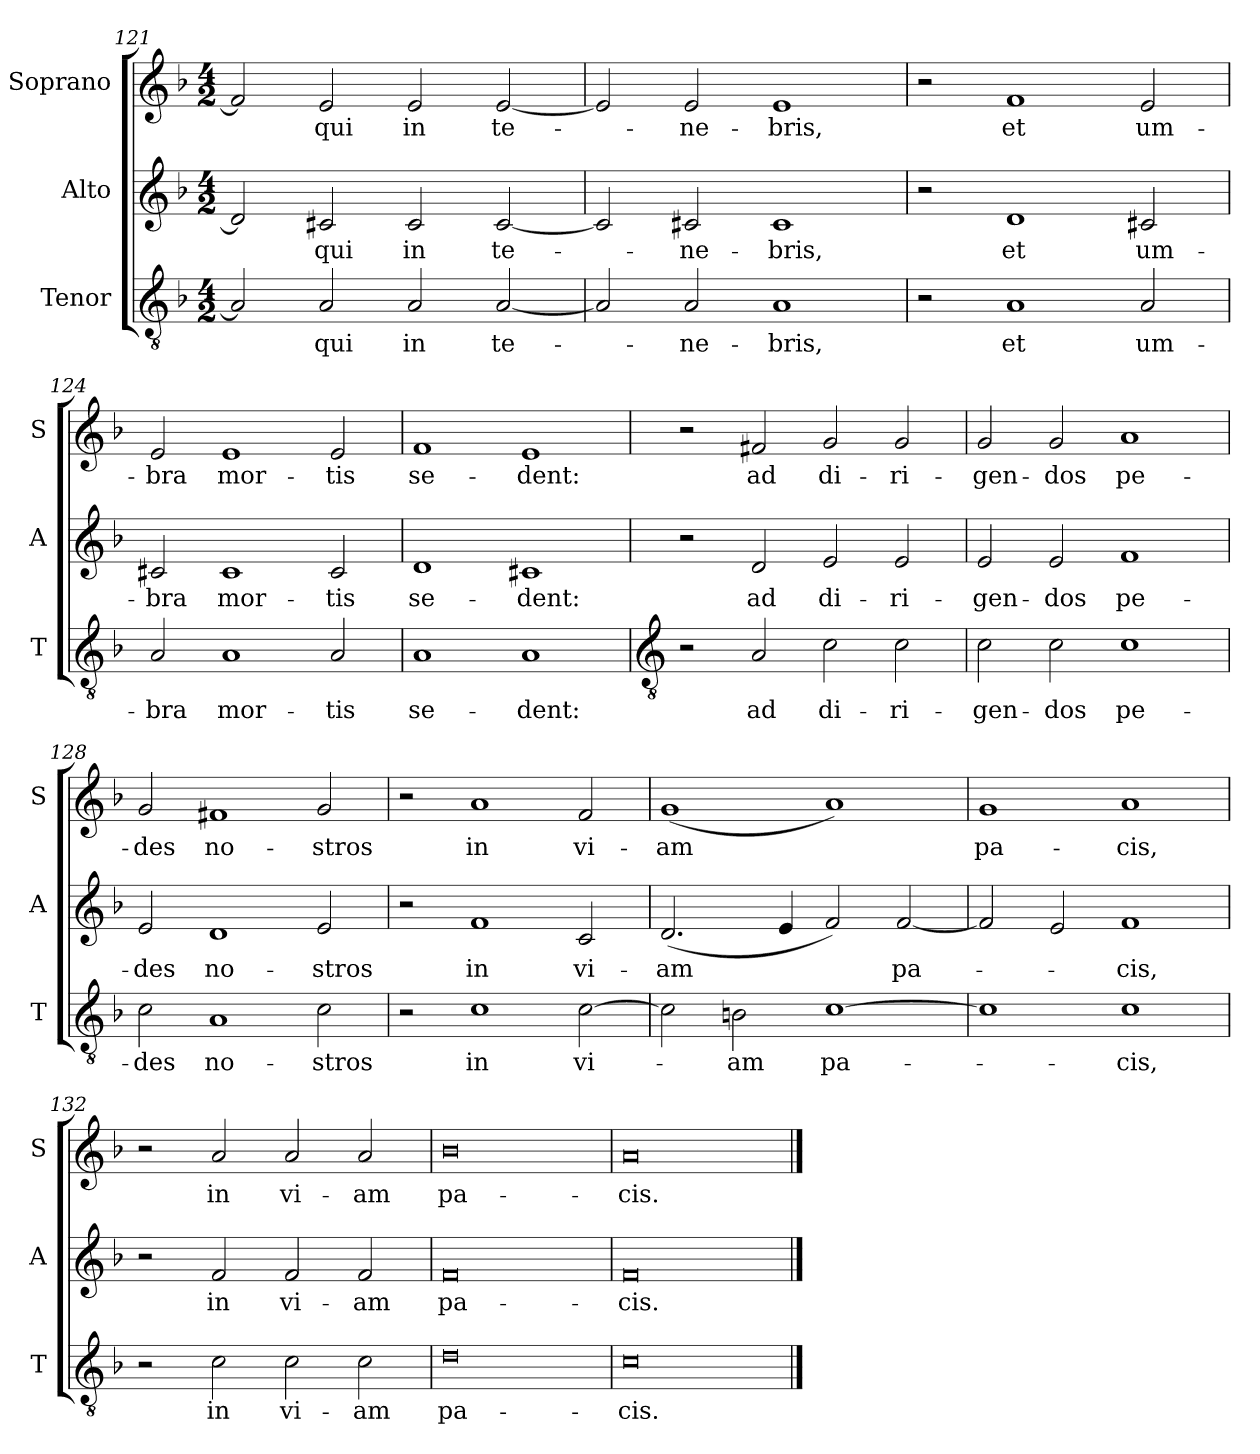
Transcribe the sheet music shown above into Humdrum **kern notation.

**kern	**text	**kern	**text	**kern	**text
*part3	*part3	*part2	*part2	*part1	*part1
*staff3	*staff3	*staff2	*staff2	*staff1	*staff1
*I"Tenor	*	*I"Alto	*	*I"Soprano	*
*I'T	*	*I'A	*	*I'S	*
*clefGv2	*	*clefG2	*	*clefG2	*
*k[b-]	*	*k[b-]	*	*k[b-]	*
*F:	*	*F:	*	*F:	*
*M4/2	*	*M4/2	*	*M4/2	*
=121	=121	=121	=121	=121	=121
2A]	.	2d]	.	2f]	.
!	!LO:LY:b	!	!LO:LY:b	!	!LO:LY:b
2A	qui	2c#X	qui	2e	qui
!	!LO:LY:b	!	!LO:LY:b	!	!LO:LY:b
2A	in	2c#	in	2e	in
!	!LO:LY:b	!	!LO:LY:b	!	!LO:LY:b
[2A	te-	[2c#	te-	[2e	te-
=122	=122	=122	=122	=122	=122
2A]	.	2c#]	.	2e]	.
!	!LO:LY:b	!	!LO:LY:b	!	!LO:LY:b
2A	ne-	2c#	ne-	2e	ne-
!	!LO:LY:b	!	!LO:LY:b	!	!LO:LY:b
1A	-bris,	1c#	-bris,	1e	-bris,
=123	=123	=123	=123	=123	=123
2r	.	2r	.	2r	.
!	!LO:LY:b	!	!LO:LY:b	!	!LO:LY:b
1A	et	1d	et	1f	et
!	!LO:LY:b	!	!LO:LY:b	!	!LO:LY:b
2A	um-	2c#X	um-	2e	um-
=124	=124	=124	=124	=124	=124
!	!LO:LY:b	!	!LO:LY:b	!	!LO:LY:b
2A	-bra	2c#	-bra	2e	-bra
!	!LO:LY:b	!	!LO:LY:b	!	!LO:LY:b
1A	mor-	1c#	mor-	1e	mor-
!	!LO:LY:b	!	!LO:LY:b	!	!LO:LY:b
2A	-tis	2c#	-tis	2e	-tis
=125	=125	=125	=125	=125	=125
!	!LO:LY:b	!	!LO:LY:b	!	!LO:LY:b
1A	se-	1d	se-	1f	se-
!	!LO:LY:b	!	!LO:LY:b	!	!LO:LY:b
1A	-dent:	1c#X	-dent:	1e	-dent:
!!LO:LB:g=z
=126	=126	=126	=126	=126	=126
*clefGv2	*	*	*	*	*
2r	.	2r	.	2r	.
!	!LO:LY:b	!	!LO:LY:b	!	!LO:LY:b
2A	ad	2d	ad	2f#X	ad
!	!LO:LY:b	!	!LO:LY:b	!	!LO:LY:b
2c	di-	2e	di-	2g	di-
!	!LO:LY:b	!	!LO:LY:b	!	!LO:LY:b
2c	-ri-	2e	-ri-	2g	-ri-
=127	=127	=127	=127	=127	=127
!	!LO:LY:b	!	!LO:LY:b	!	!LO:LY:b
2c	-gen-	2e	-gen-	2g	-gen-
!	!LO:LY:b	!	!LO:LY:b	!	!LO:LY:b
2c	-dos	2e	-dos	2g	-dos
!	!LO:LY:b	!	!LO:LY:b	!	!LO:LY:b
1c	pe-	1f	pe-	1a	pe-
=128	=128	=128	=128	=128	=128
!	!LO:LY:b	!	!LO:LY:b	!	!LO:LY:b
2c	-des	2e	-des	2g	-des
!	!LO:LY:b	!	!LO:LY:b	!	!LO:LY:b
1A	no-	1d	no-	1f#X	no-
!	!LO:LY:b	!	!LO:LY:b	!	!LO:LY:b
2c	-stros	2e	-stros	2g	-stros
=129	=129	=129	=129	=129	=129
2r	.	2r	.	2r	.
!	!LO:LY:b	!	!LO:LY:b	!	!LO:LY:b
1c	in	1f	in	1a	in
!	!LO:LY:b	!	!LO:LY:b	!	!LO:LY:b
[2c	vi-	2c	vi-	2f	vi-
=130	=130	=130	=130	=130	=130
!	!	!	!LO:LY:b	!	!LO:LY:b
2c]	.	(<2.d	-am	(<1g	-am
!	!LO:LY:b	!	!	!	!
2Bn	am	.	.	.	.
.	.	4e	.	.	.
!	!LO:LY:b	!	!	!	!
[1c	pa-	2f)	.	1a)	.
!	!	!	!LO:LY:b	!	!
.	.	[2f	pa-	.	.
=131	=131	=131	=131	=131	=131
!	!	!	!	!	!LO:LY:b
1c]	.	2f]	.	1g	pa-
.	.	2e	.	.	.
!	!LO:LY:b	!	!LO:LY:b	!	!LO:LY:b
1c	cis,	1f	cis,	1a	-cis,
=132	=132	=132	=132	=132	=132
2r	.	2r	.	2r	.
!	!LO:LY:b	!	!LO:LY:b	!	!LO:LY:b
2c	in	2f	in	2a	in
!	!LO:LY:b	!	!LO:LY:b	!	!LO:LY:b
2c	vi-	2f	vi-	2a	vi-
!	!LO:LY:b	!	!LO:LY:b	!	!LO:LY:b
2c	-am	2f	-am	2a	-am
=133	=133	=133	=133	=133	=133
!	!LO:LY:b	!	!LO:LY:b	!	!LO:LY:b
0d	pa-	0f	pa-	0b-	pa-
=134	=134	=134	=134	=134	=134
!	!LO:LY:b	!	!LO:LY:b	!	!LO:LY:b
0c	-cis.	0f	-cis.	0a	-cis.
==	==	==	==	==	==
*-	*-	*-	*-	*-	*-
